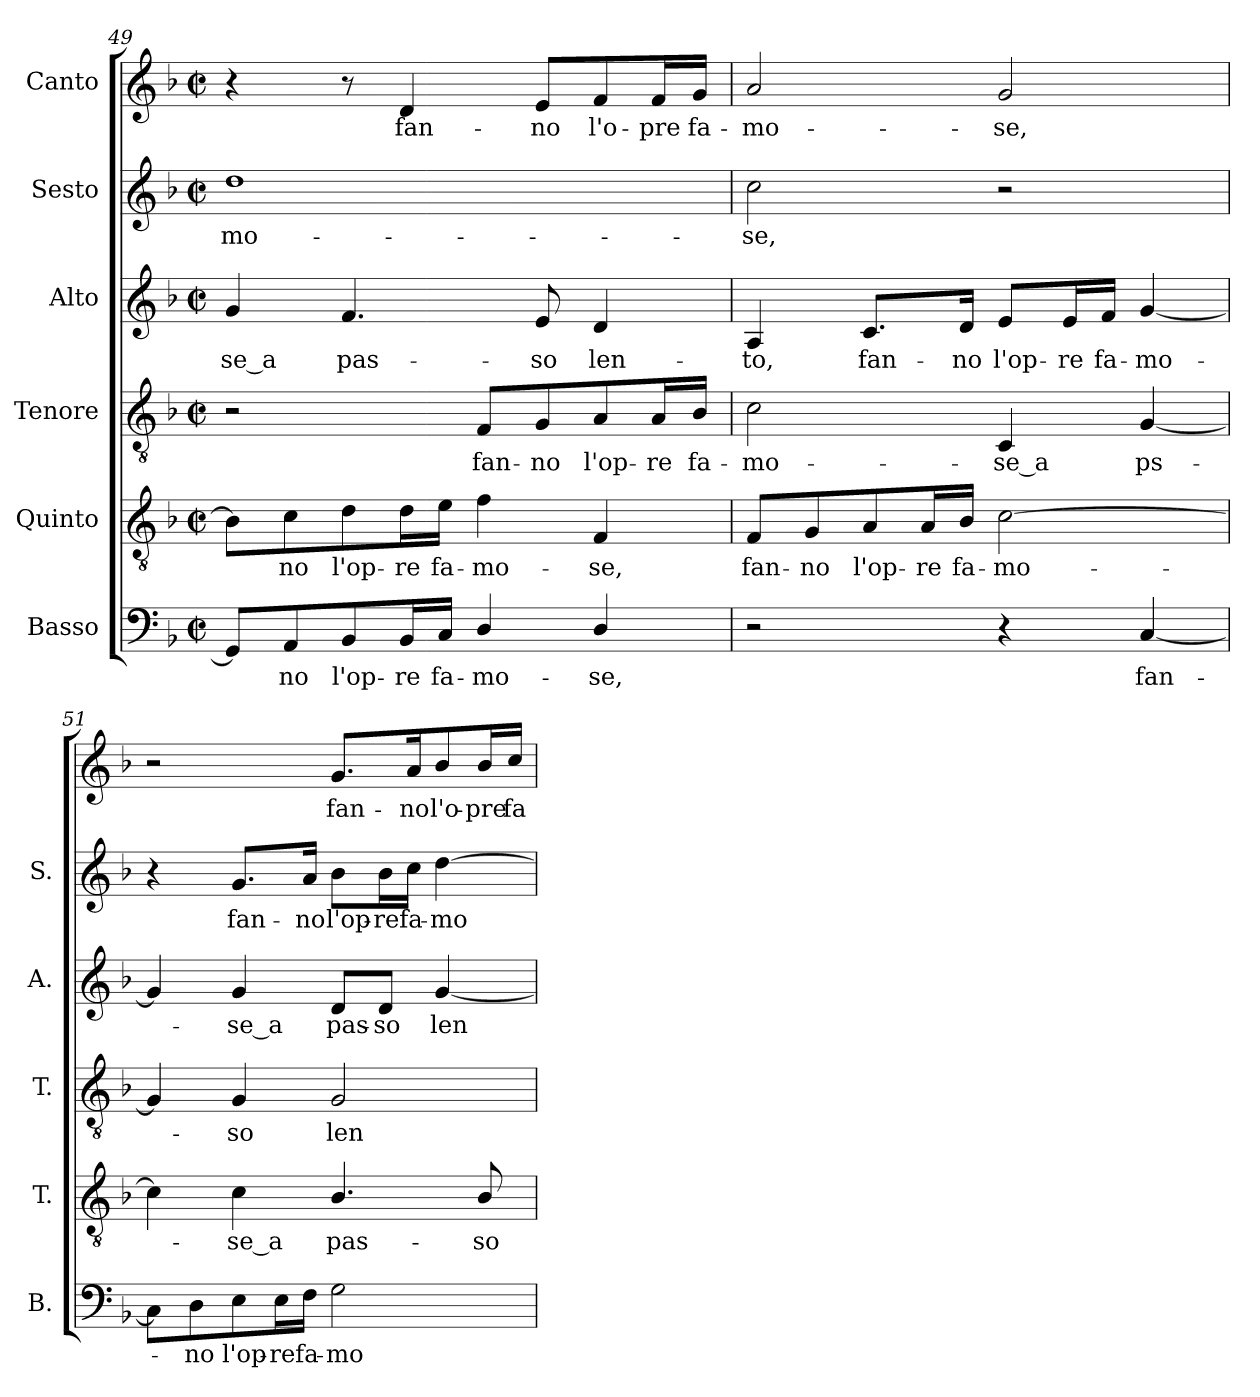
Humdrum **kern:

**kern	**text	**kern	**text	**kern	**text	**kern	**text	**kern	**text	**kern	**text
*part6	*part6	*part5	*part5	*part4	*part4	*part3	*part3	*part2	*part2	*part1	*part1
*staff6	*staff6	*staff5	*staff5	*staff4	*staff4	*staff3	*staff3	*staff2	*staff2	*staff1	*staff1
*I"Basso	*	*I"Quinto	*	*I"Tenore	*	*I"Alto	*	*I"Sesto	*	*I"Canto	*
*I'B.	*	*I'T.	*	*I'T.	*	*I'A.	*	*I'S.	*	*	*
*clefF4	*	*clefGv2	*	*clefGv2	*	*clefG2	*	*clefG2	*	*clefG2	*
*	*	*ITrd7c12	*	*ITrd7c12	*	*	*	*	*	*	*
*k[b-]	*	*k[b-]	*	*k[b-]	*	*k[b-]	*	*k[b-]	*	*k[b-]	*
*F:	*	*F:	*	*F:	*	*F:	*	*F:	*	*F:	*
*M2/2	*	*M2/2	*	*M2/2	*	*M2/2	*	*M2/2	*	*M2/2	*
*met(c|)	*	*met(c|)	*	*met(c|)	*	*met(c|)	*	*met(c|)	*	*met(c|)	*
=49	=49	=49	=49	=49	=49	=49	=49	=49	=49	=49	=49
!	!	!	!	!	!	!	!LO:LY:b:color=#000000	!	!	!	!
!	!	!	!	!	!	!	!	!	!LO:LY:b:color=#000000	!	!
8GGi/L]	.	8BB-i\L]	.	2r	.	4gi/	-se_a	1ddi	-mo-	4r	.
!	!LO:LY:b:color=#000000	!	!	!	!	!	!	!	!	!	!
!	!	!	!LO:LY:b:color=#000000	!	!	!	!	!	!	!	!
8AAi/	-no	8Ci\	-no	.	.	.	.	.	.	.	.
!	!LO:LY:b:color=#000000	!	!	!	!	!	!	!	!	!	!
!	!	!	!LO:LY:b:color=#000000	!	!	!	!	!	!	!	!
!	!	!	!	!	!	!	!LO:LY:b:color=#000000	!	!	!	!
8BB-i/	l'op-	8Di\	l'op-	.	.	4.fi/	pas-	.	.	8r	.
!	!LO:LY:b:color=#000000	!	!	!	!	!	!	!	!	!	!
!	!	!	!LO:LY:b:color=#000000	!	!	!	!	!	!	!	!
!	!	!	!	!	!	!	!	!	!	!	!LO:LY:b:color=#000000
16BB-i/L	-re	16Di\L	-re	.	.	.	.	.	.	4di/	fan-
!	!LO:LY:b:color=#000000	!	!	!	!	!	!	!	!	!	!
!	!	!	!LO:LY:b:color=#000000	!	!	!	!	!	!	!	!
16Ci/JJ	fa-	16Ei\JJ	fa-	.	.	.	.	.	.	.	.
!	!LO:LY:b:color=#000000	!	!	!	!	!	!	!	!	!	!
!	!	!	!LO:LY:b:color=#000000	!	!	!	!	!	!	!	!
!	!	!	!	!	!LO:LY:b:color=#000000	!	!	!	!	!	!
4Di/	-mo-	4Fi\	-mo-	8FFi/L	fan-	.	.	.	.	.	.
!	!	!	!	!	!LO:LY:b:color=#000000	!	!	!	!	!	!
!	!	!	!	!	!	!	!LO:LY:b:color=#000000	!	!	!	!
!	!	!	!	!	!	!	!	!	!	!	!LO:LY:b:color=#000000
.	.	.	.	8GGi/	-no	8ei/	-so	.	.	8ei/L	-no
!	!LO:LY:b:color=#000000	!	!	!	!	!	!	!	!	!	!
!	!	!	!LO:LY:b:color=#000000	!	!	!	!	!	!	!	!
!	!	!	!	!	!LO:LY:b:color=#000000	!	!	!	!	!	!
!	!	!	!	!	!	!	!LO:LY:b:color=#000000	!	!	!	!
!	!	!	!	!	!	!	!	!	!	!	!LO:LY:b:color=#000000
4Di/	-se,	4FFi/	-se,	8AAi/	l'op-	4di/	len-	.	.	8fi/	l'o-
!	!	!	!	!	!LO:LY:b:color=#000000	!	!	!	!	!	!
!	!	!	!	!	!	!	!	!	!	!	!LO:LY:b:color=#000000
.	.	.	.	16AAi/L	-re	.	.	.	.	16fi/L	-pre
!	!	!	!	!	!LO:LY:b:color=#000000	!	!	!	!	!	!
!	!	!	!	!	!	!	!	!	!	!	!LO:LY:b:color=#000000
.	.	.	.	16BB-i/JJ	fa-	.	.	.	.	16gi/JJ	fa-
!!LO:LB:g=z
=50	=50	=50	=50	=50	=50	=50	=50	=50	=50	=50	=50
!	!	!	!LO:LY:b:color=#000000	!	!	!	!	!	!	!	!
!	!	!	!	!	!LO:LY:b:color=#000000	!	!	!	!	!	!
!	!	!	!	!	!	!	!LO:LY:b:color=#000000	!	!	!	!
!	!	!	!	!	!	!	!	!	!LO:LY:b:color=#000000	!	!
!	!	!	!	!	!	!	!	!	!	!	!LO:LY:b:color=#000000
2r	.	8FFi/L	fan-	2Ci\	-mo-	4Ai/	-to,	2cci\	-se,	2ai/	-mo-
!	!	!	!LO:LY:b:color=#000000	!	!	!	!	!	!	!	!
.	.	8GGi/	-no	.	.	.	.	.	.	.	.
!	!	!	!LO:LY:b:color=#000000	!	!	!	!	!	!	!	!
!	!	!	!	!	!	!	!LO:LY:b:color=#000000	!	!	!	!
.	.	8AAi/	l'op-	.	.	8.ci/L	fan-	.	.	.	.
!	!	!	!LO:LY:b:color=#000000	!	!	!	!	!	!	!	!
.	.	16AAi/L	-re	.	.	.	.	.	.	.	.
!	!	!	!LO:LY:b:color=#000000	!	!	!	!	!	!	!	!
!	!	!	!	!	!	!	!LO:LY:b:color=#000000	!	!	!	!
.	.	16BB-i/JJ	fa-	.	.	16di/Jk	-no	.	.	.	.
!	!	!	!LO:LY:b:color=#000000	!	!	!	!	!	!	!	!
!	!	!	!	!	!LO:LY:b:color=#000000	!	!	!	!	!	!
!	!	!	!	!	!	!	!LO:LY:b:color=#000000	!	!	!	!
!	!	!	!	!	!	!	!	!	!	!	!LO:LY:b:color=#000000
4r	.	[2Ci\	-mo-	4CCi/	-se_a	8ei/L	l'op-	2r	.	2gi/	-se,
!	!	!	!	!	!	!	!LO:LY:b:color=#000000	!	!	!	!
.	.	.	.	.	.	16ei/L	-re	.	.	.	.
!	!	!	!	!	!	!	!LO:LY:b:color=#000000	!	!	!	!
.	.	.	.	.	.	16fi/JJ	fa-	.	.	.	.
!	!LO:LY:b:color=#000000	!	!	!	!	!	!	!	!	!	!
!	!	!	!	!	!LO:LY:b:color=#000000	!	!	!	!	!	!
!	!	!	!	!	!	!	!LO:LY:b:color=#000000	!	!	!	!
[4Ci/	fan-	.	.	[4GGi/	ps-	[4gi/	-mo-	.	.	.	.
=51	=51	=51	=51	=51	=51	=51	=51	=51	=51	=51	=51
8Ci\L]	.	4Ci\]	.	4GGi/]	.	4gi/]	.	4r	.	2r	.
!	!LO:LY:b:color=#000000	!	!	!	!	!	!	!	!	!	!
8Di\	-no	.	.	.	.	.	.	.	.	.	.
!	!LO:LY:b:color=#000000	!	!	!	!	!	!	!	!	!	!
!	!	!	!LO:LY:b:color=#000000	!	!	!	!	!	!	!	!
!	!	!	!	!	!LO:LY:b:color=#000000	!	!	!	!	!	!
!	!	!	!	!	!	!	!LO:LY:b:color=#000000	!	!	!	!
!	!	!	!	!	!	!	!	!	!LO:LY:b:color=#000000	!	!
8Ei\	l'op-	4Ci\	-se_a	4GGi/	-so	4gi/	-se_a	8.gi/L	fan-	.	.
!	!LO:LY:b:color=#000000	!	!	!	!	!	!	!	!	!	!
16Ei\L	-re	.	.	.	.	.	.	.	.	.	.
!	!LO:LY:b:color=#000000	!	!	!	!	!	!	!	!	!	!
!	!	!	!	!	!	!	!	!	!LO:LY:b:color=#000000	!	!
16Fi\JJ	fa-	.	.	.	.	.	.	16ai/Jk	-no	.	.
!	!LO:LY:b:color=#000000	!	!	!	!	!	!	!	!	!	!
!	!	!	!LO:LY:b:color=#000000	!	!	!	!	!	!	!	!
!	!	!	!	!	!LO:LY:b:color=#000000	!	!	!	!	!	!
!	!	!	!	!	!	!	!LO:LY:b:color=#000000	!	!	!	!
!	!	!	!	!	!	!	!	!	!LO:LY:b:color=#000000	!	!
!	!	!	!	!	!	!	!	!	!	!	!LO:LY:b:color=#000000
2Gi\	-mo-	4.BB-i/	pas-	2GGi/	len-	8di/L	pas-	8b-i\L	l'op-	8.gi/L	fan-
!	!	!	!	!	!	!	!LO:LY:b:color=#000000	!	!	!	!
!	!	!	!	!	!	!	!	!	!LO:LY:b:color=#000000	!	!
.	.	.	.	.	.	8di/J	-so	16b-i\L	-re	.	.
!	!	!	!	!	!	!	!	!	!LO:LY:b:color=#000000	!	!
!	!	!	!	!	!	!	!	!	!	!	!LO:LY:b:color=#000000
.	.	.	.	.	.	.	.	16cci\JJ	fa-	16ai/K	-no
!	!	!	!	!	!	!	!LO:LY:b:color=#000000	!	!	!	!
!	!	!	!	!	!	!	!	!	!LO:LY:b:color=#000000	!	!
!	!	!	!	!	!	!	!	!	!	!	!LO:LY:b:color=#000000
.	.	.	.	.	.	[4gi/	len-	[4ddi\	-mo-	8b-i/	l'o-
!	!	!	!LO:LY:b:color=#000000	!	!	!	!	!	!	!	!
!	!	!	!	!	!	!	!	!	!	!	!LO:LY:b:color=#000000
.	.	8BB-i/	-so	.	.	.	.	.	.	16b-i/L	-pre
!	!	!	!	!	!	!	!	!	!	!	!LO:LY:b:color=#000000
.	.	.	.	.	.	.	.	.	.	16cci/JJ	fa-
=	=	=	=	=	=	=	=	=	=	=	=
*-	*-	*-	*-	*-	*-	*-	*-	*-	*-	*-	*-
